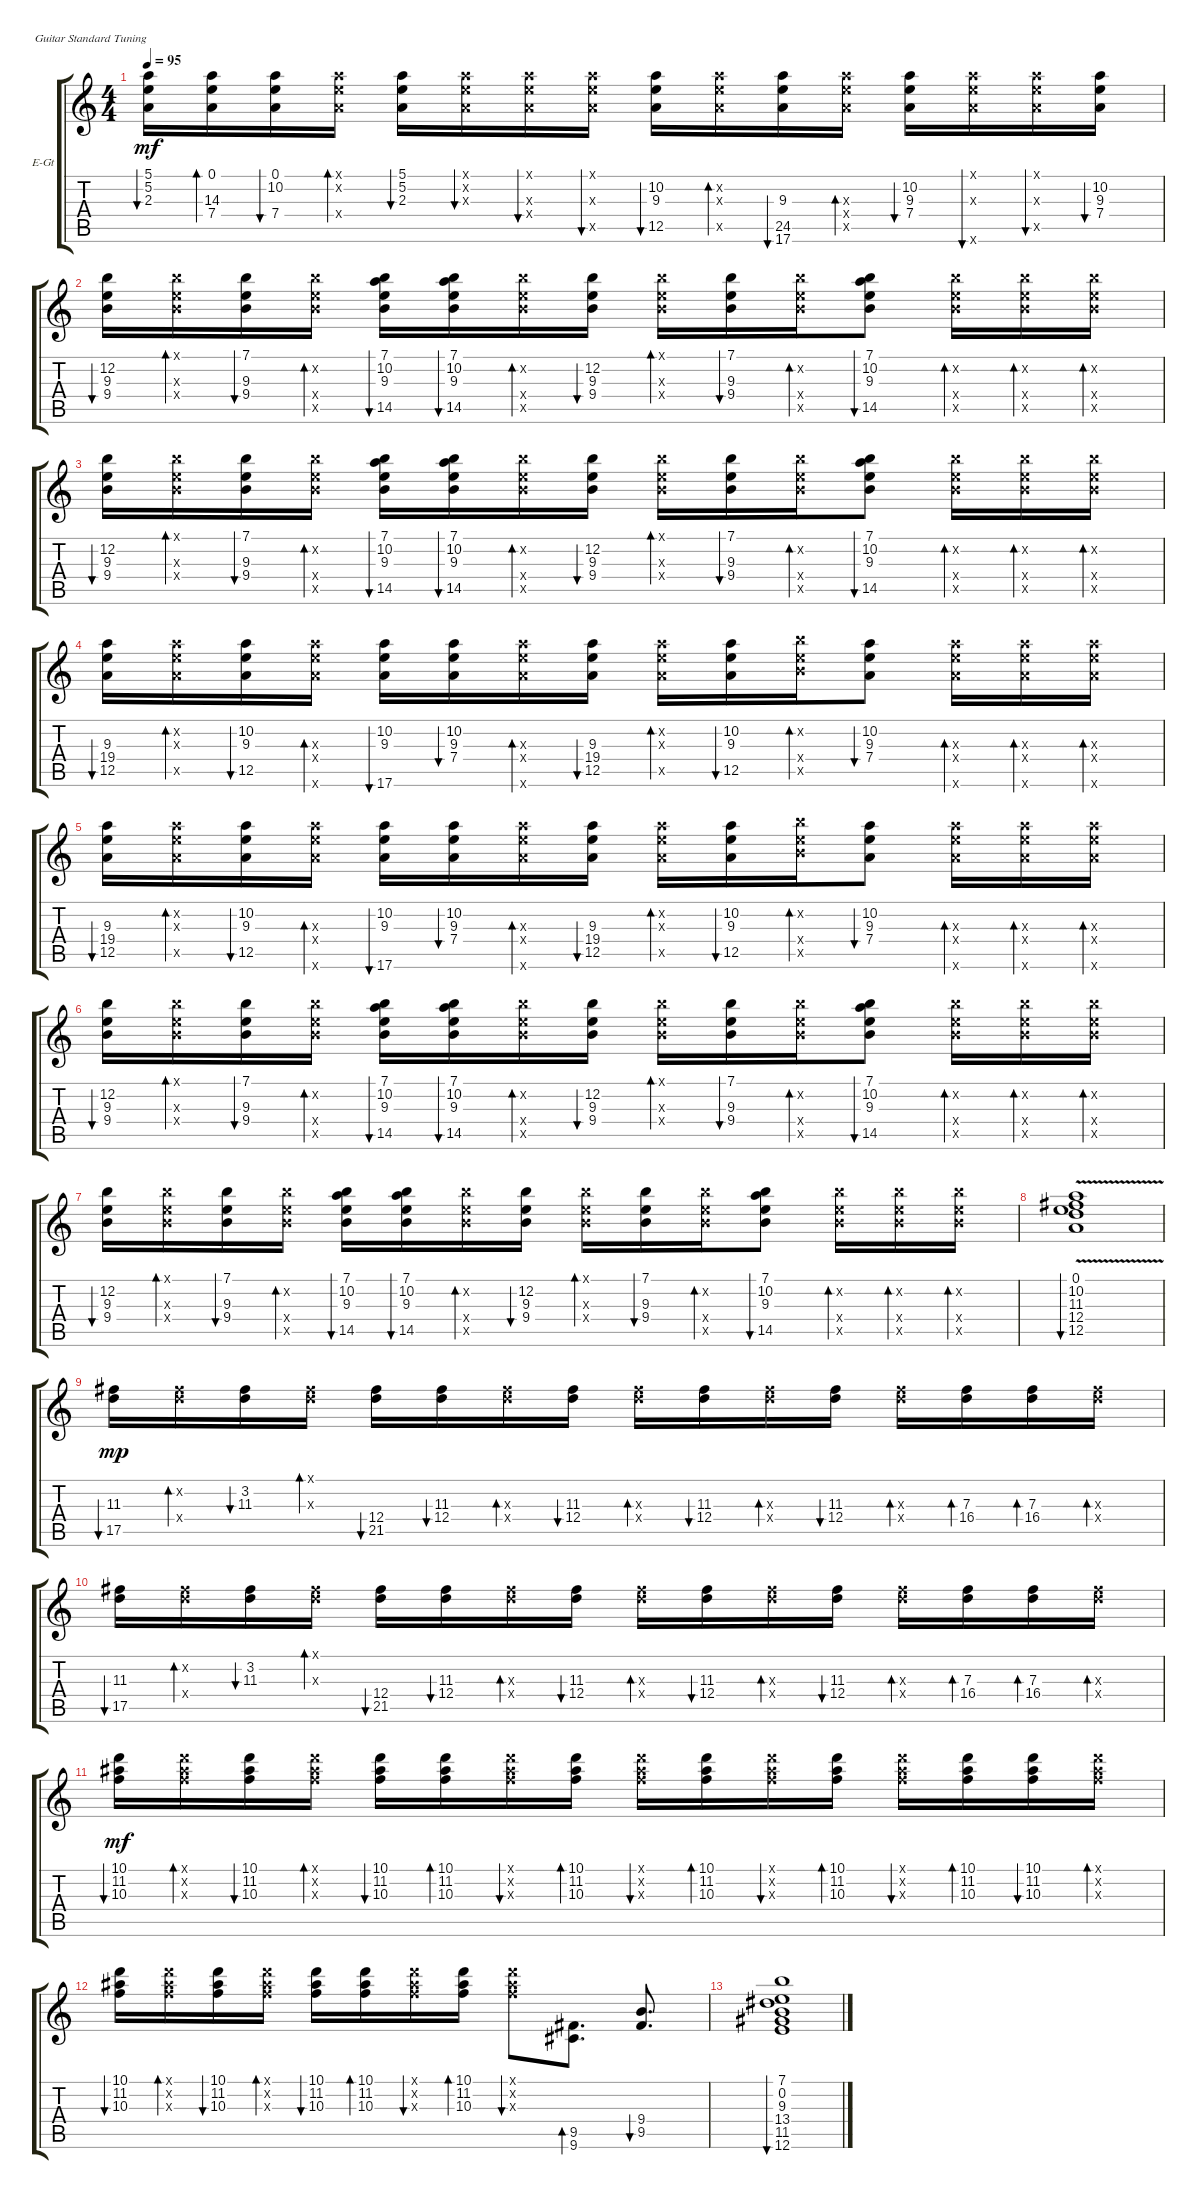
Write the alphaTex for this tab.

\defaultSystemsLayout 4
\bracketExtendMode groupsimilarinstruments
\firstSystemTrackNameOrientation horizontal
\otherSystemsTrackNameOrientation horizontal
\track ("Electric Guitar" "E-Gt") {instrument electricguitarclean}
\staff {score tabs}
\tuning (E4 B3 G3 D3 A2 E2)
\ts (4 4)
\tempo 95
\clef g2
\scale
0.333333
\ks c
(2.3 5.2 5.1).16{bu 30 dy mf} (14.3 0.1 7.4).16{bd 30} (7.4 10.2 0.1).16{bu 30} (7.4{x} 5.2{x} 5.1{x}).16{bd 30} (2.3 5.2 5.1).16{bu 30} (2.3{x} 5.2{x} 5.1{x}).16{bu 30} (14.3{x} 0.1{x} 7.4{x}).16{bu 30} (14.3{x} 0.1{x} 12.5{x}).16{bu 30} (9.3 10.2 12.5).16{bu 30} (9.3{x} 10.2{x} 12.5{x}).16{bd 30} (9.3 24.5 17.6).16{bu 30} (12.5{x} 14.4{x} 14.3{x}).16{bd 30} (7.4 9.3 10.2).16{bu 30} (14.3{x} 0.1{x} 17.6{x}).16{bu 30} (14.3{x} 0.1{x} 12.5{x}).16{bu 30} (7.4 9.3 10.2).16{bu 30} |
\scale
0.333333 (9.3 12.2 9.4).16{bu 30} (9.3{x} 9.4{x} 7.1{x}).16{bd 30} (9.3 9.4 7.1).16{bu 30} (14.4{x} 14.5{x} 12.2{x}).16{bd 30} (9.3 10.2 14.5 7.1).16{bu 30} (9.3 10.2 14.5 7.1).16{bu 30} (14.4{x} 14.5{x} 12.2{x}).16{bd 30} (9.3 12.2 9.4).16{bu 30} (9.3{x} 9.4{x} 7.1{x}).16{bd 30} (9.3 9.4 7.1).16{bu 30} (14.4{x} 14.5{x} 12.2{x}).16{bd 30} (9.3 10.2 14.5 7.1).8{bu 30} (14.4{x} 14.5{x} 12.2{x}).16{bd 30} (14.4{x} 14.5{x} 12.2{x}).16{bd 30} (14.4{x} 14.5{x} 12.2{x}).16{bd 30} |
\scale
0.333333 (9.3 12.2 9.4).16{bu 30} (9.3{x} 9.4{x} 7.1{x}).16{bd 30} (9.3 9.4 7.1).16{bu 30} (14.4{x} 14.5{x} 12.2{x}).16{bd 30} (9.3 10.2 14.5 7.1).16{bu 30} (9.3 10.2 14.5 7.1).16{bu 30} (14.4{x} 14.5{x} 12.2{x}).16{bd 30} (9.3 12.2 9.4).16{bu 30} (9.3{x} 9.4{x} 7.1{x}).16{bd 30} (9.3 9.4 7.1).16{bu 30} (14.4{x} 14.5{x} 12.2{x}).16{bd 30} (9.3 10.2 14.5 7.1).8{bu 30} (14.4{x} 14.5{x} 12.2{x}).16{bd 30} (14.4{x} 14.5{x} 12.2{x}).16{bd 30} (14.4{x} 14.5{x} 12.2{x}).16{bd 30} |
\scale
0.333333 (9.3 12.5 19.4).16{bu 30} (9.3{x} 12.5{x} 10.2{x}).16{bd 30} (9.3 12.5 10.2).16{bu 30} (14.4{x} 17.6{x} 14.3{x}).16{bd 30} (9.3 10.2 17.6).16{bu 30} (9.3 10.2 7.4).16{bu 30} (14.4{x} 17.6{x} 14.3{x}).16{bd 30} (9.3 12.5 19.4).16{bu 30} (9.3{x} 12.5{x} 10.2{x}).16{bd 30} (9.3 12.5 10.2).16{bu 30} (14.4{x} 14.5{x} 12.2{x}).16{bd 30} (9.3 10.2 7.4).8{bu 30} (14.4{x} 17.6{x} 14.3{x}).16{bd 30} (14.4{x} 14.3{x} 17.6{x}).16{bd 30} (14.4{x} 17.6{x} 14.3{x}).16{bd 30} |
\scale
0.333333 (9.3 12.5 19.4).16{bu 30} (9.3{x} 12.5{x} 10.2{x}).16{bd 30} (9.3 12.5 10.2).16{bu 30} (14.4{x} 17.6{x} 14.3{x}).16{bd 30} (9.3 10.2 17.6).16{bu 30} (9.3 10.2 7.4).16{bu 30} (14.4{x} 17.6{x} 14.3{x}).16{bd 30} (9.3 12.5 19.4).16{bu 30} (9.3{x} 12.5{x} 10.2{x}).16{bd 30} (9.3 12.5 10.2).16{bu 30} (14.4{x} 14.5{x} 12.2{x}).16{bd 30} (9.3 10.2 7.4).8{bu 30} (14.4{x} 17.6{x} 14.3{x}).16{bd 30} (14.4{x} 14.3{x} 17.6{x}).16{bd 30} (14.4{x} 17.6{x} 14.3{x}).16{bd 30} |
\scale
0.333333 (9.3 12.2 9.4).16{bu 30} (9.3{x} 9.4{x} 7.1{x}).16{bd 30} (9.3 9.4 7.1).16{bu 30} (14.4{x} 14.5{x} 12.2{x}).16{bd 30} (9.3 10.2 14.5 7.1).16{bu 30} (9.3 10.2 14.5 7.1).16{bu 30} (14.4{x} 14.5{x} 12.2{x}).16{bd 30} (9.3 12.2 9.4).16{bu 30} (9.3{x} 9.4{x} 7.1{x}).16{bd 30} (9.3 9.4 7.1).16{bu 30} (14.4{x} 14.5{x} 12.2{x}).16{bd 30} (9.3 10.2 14.5 7.1).8{bu 30} (14.4{x} 14.5{x} 12.2{x}).16{bd 30} (14.4{x} 14.5{x} 12.2{x}).16{bd 30} (14.4{x} 14.5{x} 12.2{x}).16{bd 30} |
\scale
0.333333 (9.3 12.2 9.4).16{bu 30} (9.3{x} 9.4{x} 7.1{x}).16{bd 30} (9.3 9.4 7.1).16{bu 30} (14.4{x} 14.5{x} 12.2{x}).16{bd 30} (9.3 10.2 14.5 7.1).16{bu 30} (9.3 10.2 14.5 7.1).16{bu 30} (14.4{x} 14.5{x} 12.2{x}).16{bd 30} (9.3 12.2 9.4).16{bu 30} (9.3{x} 9.4{x} 7.1{x}).16{bd 30} (9.3 9.4 7.1).16{bu 30} (14.4{x} 14.5{x} 12.2{x}).16{bd 30} (9.3 10.2 14.5 7.1).8{bu 30} (14.4{x} 14.5{x} 12.2{x}).16{bd 30} (14.4{x} 14.5{x} 12.2{x}).16{bd 30} (14.4{x} 14.5{x} 12.2{x}).16{bd 30} |
\scale
0.333333 (12.4{v} 11.3{v} 12.5{v} 0.1{v} 10.2{v}).1{bu 30} |
\scale
0.333333 (17.5 11.3).16{bu 30 dy mp} (12.4{x} 7.2{x}).16{bd 30} (3.2 11.3).16{bu 30} (7.3{x} 2.1{x}).16{bd 30} (12.4 21.5).16{bu 30} (12.4 11.3).16{bu 30} (7.3{x} 16.4{x}).16{bd 30} (12.4 11.3).16{bu 30} (7.3{x} 16.4{x}).16{bd 30} (12.4 11.3).16{bu 30} (7.3{x} 16.4{x}).16{bd 30} (12.4 11.3).16{bu 30} (7.3{x} 16.4{x}).16{bd 30} (7.3 16.4).16{bd 30} (7.3 16.4).16{bd 30} (7.3{x} 16.4{x}).16{bd 30} |
\scale
0.333333 (17.5 11.3).16{bu 30} (12.4{x} 7.2{x}).16{bd 30} (3.2 11.3).16{bu 30} (7.3{x} 2.1{x}).16{bd 30} (12.4 21.5).16{bu 30} (12.4 11.3).16{bu 30} (7.3{x} 16.4{x}).16{bd 30} (12.4 11.3).16{bu 30} (7.3{x} 16.4{x}).16{bd 30} (12.4 11.3).16{bu 30} (7.3{x} 16.4{x}).16{bd 30} (12.4 11.3).16{bu 30} (7.3{x} 16.4{x}).16{bd 30} (7.3 16.4).16{bd 30} (7.3 16.4).16{bd 30} (7.3{x} 16.4{x}).16{bd 30} |
\scale
0.333333 (11.2 10.3 10.1).16{bu 30 dy mf} (11.2{x} 10.3{x} 10.1{x}).16{bd 30} (11.2 10.3 10.1).16{bu 30} (11.2{x} 10.3{x} 10.1{x}).16{bd 30} (11.2 10.3 10.1).16{bu 30} (11.2 10.3 10.1).16{bd 30} (11.2{x} 10.3{x} 10.1{x}).16{bu 30} (11.2 10.3 10.1).16{bd 30} (11.2{x} 10.3{x} 10.1{x}).16{bu 30} (11.2 10.3 10.1).16{bd 30} (11.2{x} 10.3{x} 10.1{x}).16{bu 30} (11.2 10.3 10.1).16{bd 30} (11.2{x} 10.3{x} 10.1{x}).16{bu 30} (11.2 10.3 10.1).16{bd 30} (11.2 10.3 10.1).16{bu 30} (11.2{x} 10.3{x} 10.1{x}).16{bd 30} |
(11.2 10.3 10.1).16{bu 30} (11.2{x} 10.3{x} 10.1{x}).16{bd 30} (11.2 10.3 10.1).16{bu 30} (11.2{x} 10.3{x} 10.1{x}).16{bd 30} (11.2 10.3 10.1).16{bu 30} (11.2 10.3 10.1).16{bd 30} (11.2{x} 10.3{x} 10.1{x}).16{bu 30} (11.2 10.3 10.1).16{bd 30} (11.2{x} 10.3{x} 10.1{x}).8{bu 30} (9.5 9.6).8{d bd 30} (9.4 9.5).8{d bu 30} |
(9.3 13.4 12.6 11.5 0.2 7.1).1{bu 222}
